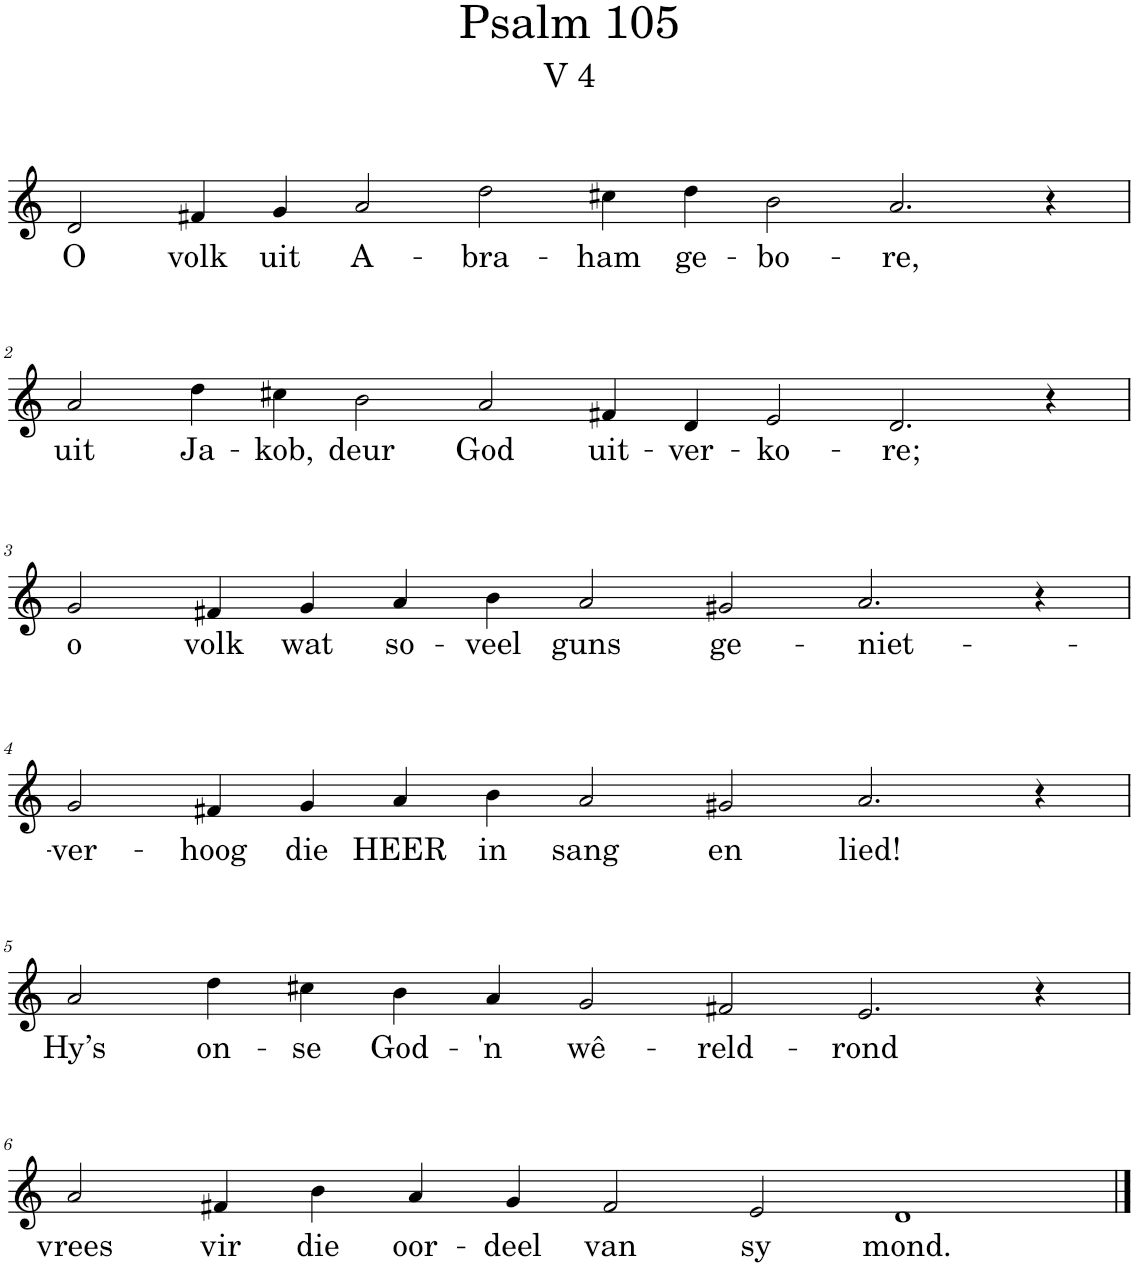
**kern	**text
*part1	*part1
*staff1	*staff1
*I"Pipe Organ	*
*I'Org.	*
*clefG2	*
*k[]	*
*M16/4	*
=1	=1
!	!LO:LY:b
2d/	O
!	!LO:LY:b
4f#X/	volk
!	!LO:LY:b
4g/	uit
!	!LO:LY:b
2a/	A-
!	!LO:LY:b
2dd\	-bra-
!	!LO:LY:b
4cc#X\	-ham
!	!LO:LY:b
4dd\	ge-
!	!LO:LY:b
2b\	-bo-
!	!LO:LY:b
2.a/	-re,
4r	.
!!LO:LB:g=z
=2	=2
!	!LO:LY:b
2a/	uit
!	!LO:LY:b
4dd\	Ja-
!	!LO:LY:b
4cc#X\	-kob,
!	!LO:LY:b
2b\	deur
!	!LO:LY:b
2a/	God
!	!LO:LY:b
4f#X/	uit-
!	!LO:LY:b
4d/	-ver-
!	!LO:LY:b
2e/	-ko-
!	!LO:LY:b
2.d/	-re;
4r	.
!!LO:LB:g=z
=3	=3
*M14/4	*
!	!LO:LY:b
2g/	o
!	!LO:LY:b
4f#X/	volk
!	!LO:LY:b
4g/	wat
!	!LO:LY:b
4a/	so-
!	!LO:LY:b
4b\	-veel
!	!LO:LY:b
2a/	guns
!	!LO:LY:b
2g#X/	ge-
!	!LO:LY:b
2.a/	-niet-
4r	.
!!LO:LB:g=z
=4	=4
!	!LO:LY:b
2g/	-ver-
!	!LO:LY:b
4f#X/	-hoog
!	!LO:LY:b
4g/	die
!	!LO:LY:b
4a/	HEER
!	!LO:LY:b
4b\	in
!	!LO:LY:b
2a/	sang
!	!LO:LY:b
2g#X/	en
!	!LO:LY:b
2.a/	lied!
4r	.
!!LO:LB:g=z
=5	=5
!	!LO:LY:b
2a/	Hy’s
!	!LO:LY:b
4dd\	on-
!	!LO:LY:b
4cc#X\	-se
!	!LO:LY:b
4b\	God-
!	!LO:LY:b
4a/	-'n
!	!LO:LY:b
2g/	wê-
!	!LO:LY:b
2f#X/	-reld-
!	!LO:LY:b
2.e/	-rond
4r	.
!!LO:LB:g=z
=6	=6
!	!LO:LY:b
2a/	vrees
!	!LO:LY:b
4f#X/	vir
!	!LO:LY:b
4b\	die
!	!LO:LY:b
4a/	oor-
!	!LO:LY:b
4g/	-deel
!	!LO:LY:b
2f#/	van
!	!LO:LY:b
2e/	sy
!	!LO:LY:b
1d	mond.
==	==
*-	*-
